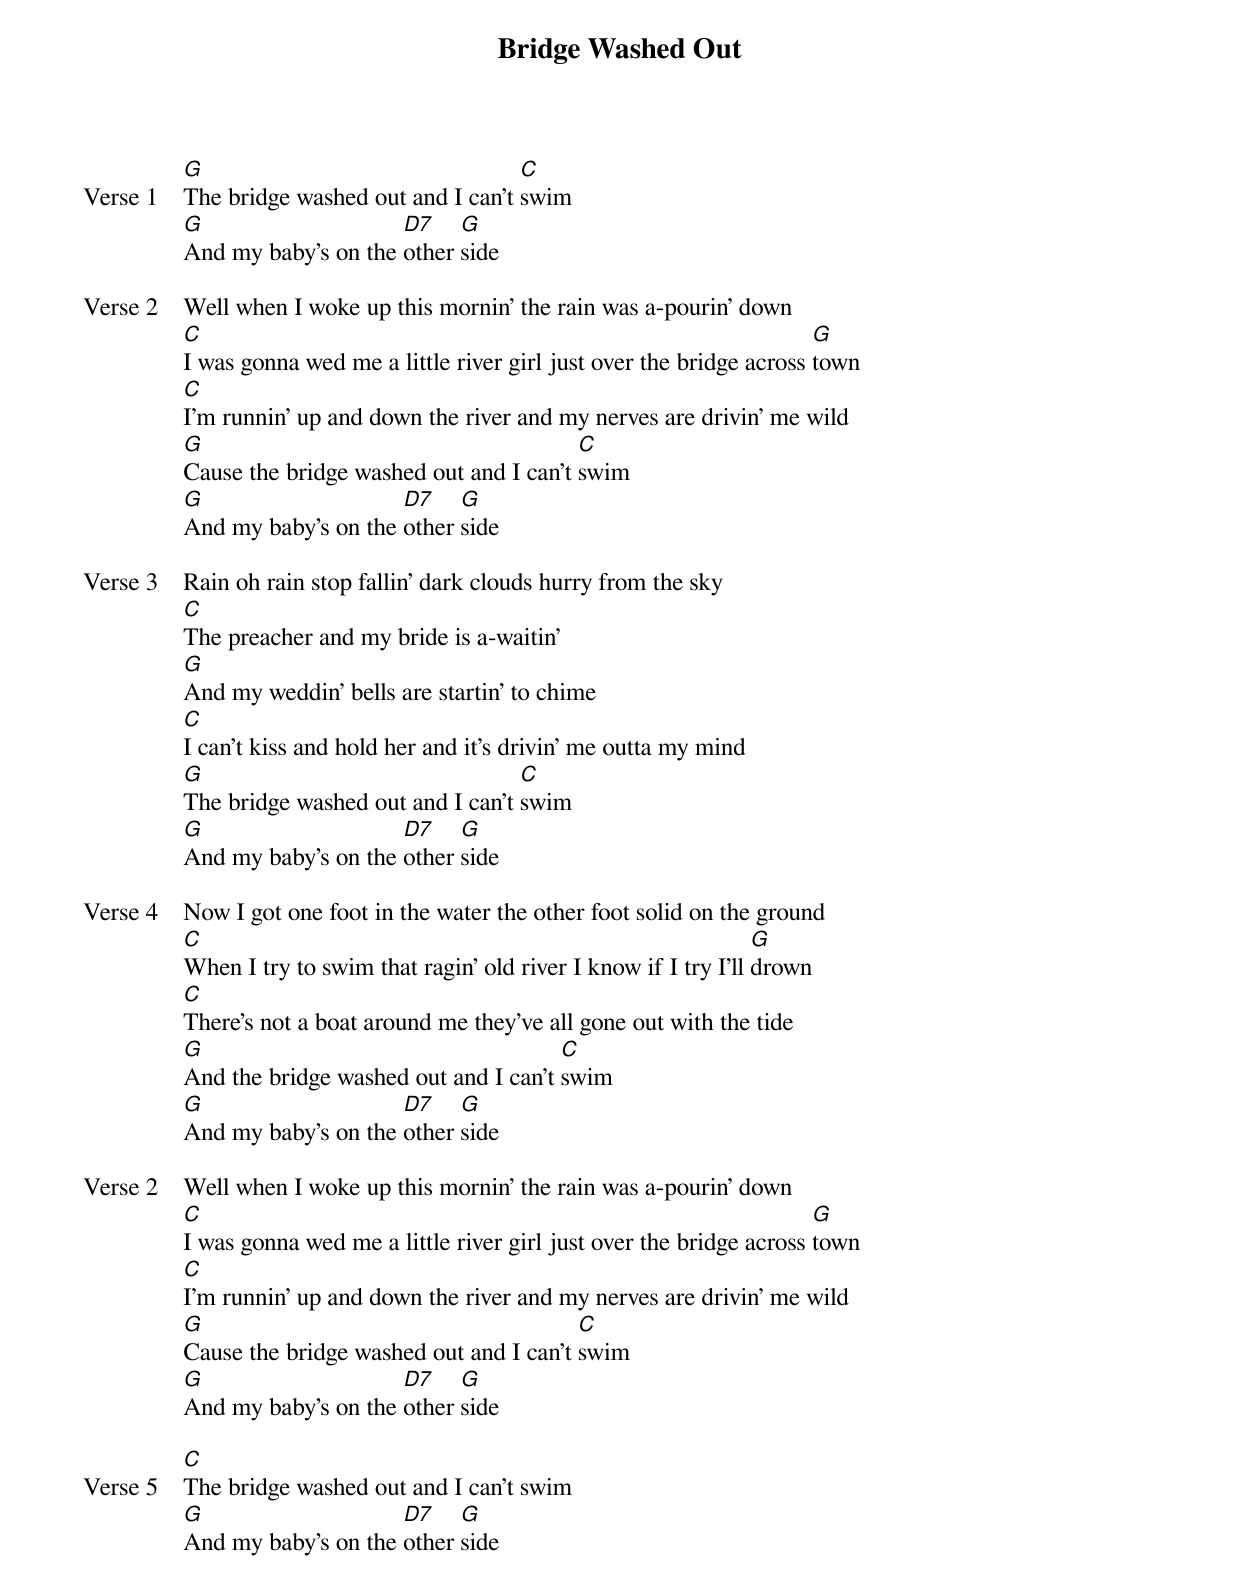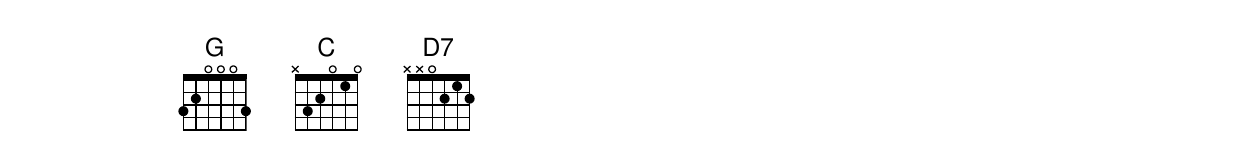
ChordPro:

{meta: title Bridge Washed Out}
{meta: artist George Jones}
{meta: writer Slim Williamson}

{start_of_verse: Verse 1}
[G]The bridge washed out and I can't [C]swim
[G]And my baby's on the [D7]other [G]side
{end_of_verse}

{start_of_verse: Verse 2}
Well when I woke up this mornin' the rain was a-pourin' down
[C]I was gonna wed me a little river girl just over the bridge across [G]town
[C]I'm runnin' up and down the river and my nerves are drivin' me wild
[G]Cause the bridge washed out and I can't [C]swim
[G]And my baby's on the [D7]other [G]side
{end_of_verse}

{start_of_verse: Verse 3}
Rain oh rain stop fallin' dark clouds hurry from the sky
[C]The preacher and my bride is a-waitin'
[G]And my weddin' bells are startin' to chime
[C]I can't kiss and hold her and it's drivin' me outta my mind
[G]The bridge washed out and I can't [C]swim
[G]And my baby's on the [D7]other [G]side
{end_of_verse}

{start_of_verse: Verse 4}
Now I got one foot in the water the other foot solid on the ground
[C]When I try to swim that ragin' old river I know if I try I'll [G]drown
[C]There's not a boat around me they've all gone out with the tide
[G]And the bridge washed out and I can't [C]swim
[G]And my baby's on the [D7]other [G]side
{end_of_verse}

{start_of_verse: Verse 2}
Well when I woke up this mornin' the rain was a-pourin' down
[C]I was gonna wed me a little river girl just over the bridge across [G]town
[C]I'm runnin' up and down the river and my nerves are drivin' me wild
[G]Cause the bridge washed out and I can't [C]swim
[G]And my baby's on the [D7]other [G]side
{end_of_verse}

{start_of_verse: Verse 5}
[C]The bridge washed out and I can't swim
[G]And my baby's on the [D7]other [G]side
{end_of_verse}
